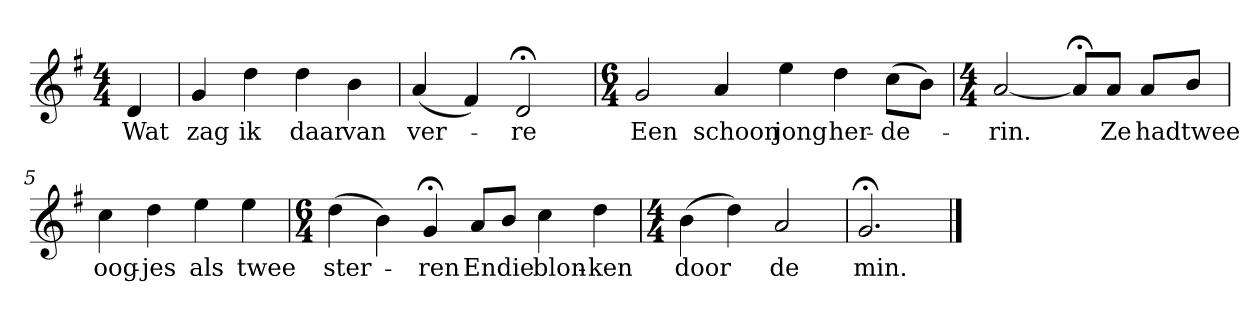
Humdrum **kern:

**kern	**text
*part1	*part1
*staff1	*staff1
*k[f#]	*
*G:	*
*M4/4	*
*MM120	*
=	=
4d	Wat
=1	=1
4g	zag
4dd	ik
4dd	daar
4b	van
=2	=2
(4a	ver-
4f#)	.
2d;<	-re
=3	=3
*M6/4	*
2g	Een
4a	schoon
4ee	jong
4dd	her-
(8ccL	-de-
8bJ)	.
=4	=4
*M4/4	*
[2a	-rin.
8a;<L]	.
8aJ	Ze
8aL	had
8bJ	twee
=5	=5
4cc	oog-
4dd	-jes
4ee	als
4ee	twee
=6	=6
*M6/4	*
(4dd	ster-
4b)	.
4g;<	-ren
8aL	En
8bJ	die
4cc	blon-
4dd	-ken
=7	=7
*M4/4	*
(4b	door
4dd)	.
2a	de
=8	=8
2.g;<	min.
==	==
*-	*-
